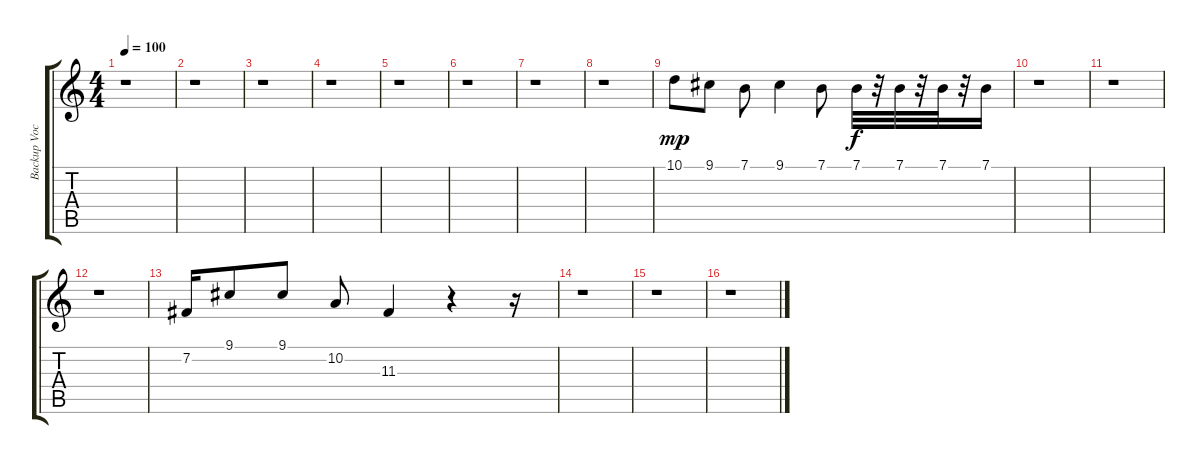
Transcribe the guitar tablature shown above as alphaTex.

\track ("Backup Vocals" "Backup Voc") {instrument flute}
\staff {score tabs}
\tuning (E4 B3 G3 D3 A2 E2) {hide}
\ts (4 4)
\tempo 100
\clef g2
\ks c
r.1{dy mp instrument flute} |
r.1 |
r.1 |
r.1 |
r.1 |
r.1 |
r.1 |
r.1 |
10.1.8 9.1.8 7.1.8 9.1.4 7.1.8 7.1.32{dy f} r.32 7.1.32 r.32 7.1.32 r.32 7.1.16 |
r.1 |
r.1 |
r.1 |
7.2.16 9.1.8 9.1.8 10.2.8 11.3.4 r.4 r.16 |
r.1 |
r.1 |
r.1
